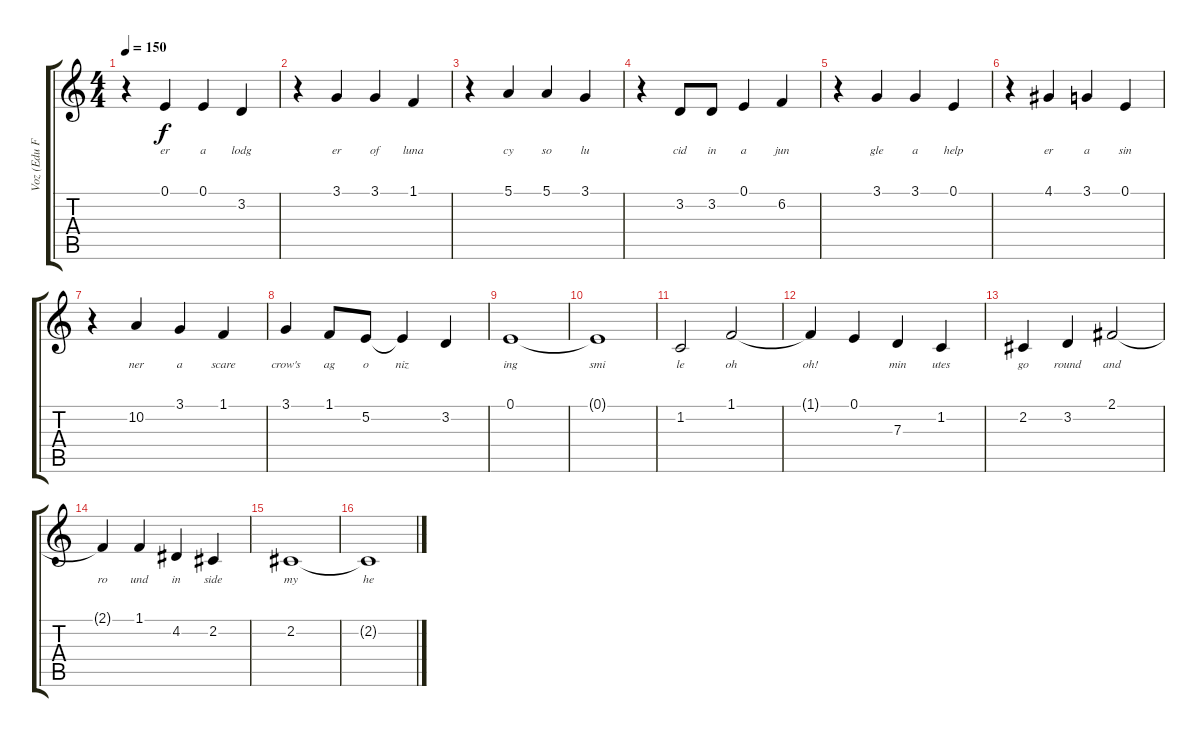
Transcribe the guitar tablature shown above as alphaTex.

\track ("Voz (Edu Falaschi)" "Voz (Edu F") {instrument oboe}
\staff {score tabs}
\tuning (E4 B3 G3 D3 A2 E2) {hide}
\ts (4 4)
\tempo 150
\clef g2
\ks c
r.4{dy f} 0.1.4{lyrics (0 "er") lyrics (1 "") lyrics (2 "") lyrics (3 "") lyrics (4 "")} 0.1.4{lyrics (0 "a") lyrics (1 "") lyrics (2 "") lyrics (3 "") lyrics (4 "")} 3.2.4{lyrics (0 "lodg") lyrics (1 "") lyrics (2 "") lyrics (3 "") lyrics (4 "")} |
r.4 3.1.4{lyrics (0 "er") lyrics (1 "") lyrics (2 "") lyrics (3 "") lyrics (4 "")} 3.1.4{lyrics (0 "of") lyrics (1 "") lyrics (2 "") lyrics (3 "") lyrics (4 "")} 1.1.4{lyrics (0 "luna") lyrics (1 "") lyrics (2 "") lyrics (3 "") lyrics (4 "")} |
r.4 5.1.4{lyrics (0 "cy") lyrics (1 "") lyrics (2 "") lyrics (3 "") lyrics (4 "")} 5.1.4{lyrics (0 "so") lyrics (1 "") lyrics (2 "") lyrics (3 "") lyrics (4 "")} 3.1.4{lyrics (0 "lu") lyrics (1 "") lyrics (2 "") lyrics (3 "") lyrics (4 "")} |
r.4 3.2.8{lyrics (0 "cid") lyrics (1 "") lyrics (2 "") lyrics (3 "") lyrics (4 "")} 3.2.8{lyrics (0 "in") lyrics (1 "") lyrics (2 "") lyrics (3 "") lyrics (4 "")} 0.1.4{lyrics (0 "a") lyrics (1 "") lyrics (2 "") lyrics (3 "") lyrics (4 "")} 6.2.4{lyrics (0 "jun") lyrics (1 "") lyrics (2 "") lyrics (3 "") lyrics (4 "")} |
r.4 3.1.4{lyrics (0 "gle") lyrics (1 "") lyrics (2 "") lyrics (3 "") lyrics (4 "")} 3.1.4{lyrics (0 "a") lyrics (1 "") lyrics (2 "") lyrics (3 "") lyrics (4 "")} 0.1.4{lyrics (0 "help") lyrics (1 "") lyrics (2 "") lyrics (3 "") lyrics (4 "")} |
r.4 4.1.4{lyrics (0 "er") lyrics (1 "") lyrics (2 "") lyrics (3 "") lyrics (4 "")} 3.1.4{lyrics (0 "a") lyrics (1 "") lyrics (2 "") lyrics (3 "") lyrics (4 "")} 0.1.4{lyrics (0 "sin") lyrics (1 "") lyrics (2 "") lyrics (3 "") lyrics (4 "")} |
r.4 10.2.4{lyrics (0 "ner") lyrics (1 "") lyrics (2 "") lyrics (3 "") lyrics (4 "")} 3.1.4{lyrics (0 "a") lyrics (1 "") lyrics (2 "") lyrics (3 "") lyrics (4 "")} 1.1.4{lyrics (0 "scare") lyrics (1 "") lyrics (2 "") lyrics (3 "") lyrics (4 "")} |
3.1.4{lyrics (0 "crow's") lyrics (1 "") lyrics (2 "") lyrics (3 "") lyrics (4 "")} 1.1.8{lyrics (0 "ag") lyrics (1 "") lyrics (2 "") lyrics (3 "") lyrics (4 "")} 5.2.8{lyrics (0 "o") lyrics (1 "") lyrics (2 "") lyrics (3 "") lyrics (4 "")} 5.2{t}.4{lyrics (0 "niz") lyrics (1 "") lyrics (2 "") lyrics (3 "") lyrics (4 "")} 3.2.4{lyrics (0 "") lyrics (1 "") lyrics (2 "") lyrics (3 "") lyrics (4 "")} |
0.1.1{lyrics (0 "ing") lyrics (1 "") lyrics (2 "") lyrics (3 "") lyrics (4 "")} |
0.1{t}.1{lyrics (0 "smi") lyrics (1 "") lyrics (2 "") lyrics (3 "") lyrics (4 "")} |
1.2.2{lyrics (0 "le") lyrics (1 "") lyrics (2 "") lyrics (3 "") lyrics (4 "")} 1.1.2{lyrics (0 "oh") lyrics (1 "") lyrics (2 "") lyrics (3 "") lyrics (4 "")} |
1.1{t}.4{lyrics (0 "oh!") lyrics (1 "") lyrics (2 "") lyrics (3 "") lyrics (4 "")} 0.1.4{lyrics (0 "") lyrics (1 "") lyrics (2 "") lyrics (3 "") lyrics (4 "")} 7.3.4{lyrics (0 "min") lyrics (1 "") lyrics (2 "") lyrics (3 "") lyrics (4 "")} 1.2.4{lyrics (0 "utes") lyrics (1 "") lyrics (2 "") lyrics (3 "") lyrics (4 "")} |
2.2.4{lyrics (0 "go") lyrics (1 "") lyrics (2 "") lyrics (3 "") lyrics (4 "")} 3.2.4{lyrics (0 "round") lyrics (1 "") lyrics (2 "") lyrics (3 "") lyrics (4 "")} 2.1.2{lyrics (0 "and") lyrics (1 "") lyrics (2 "") lyrics (3 "") lyrics (4 "")} |
2.1{t}.4{lyrics (0 "ro") lyrics (1 "") lyrics (2 "") lyrics (3 "") lyrics (4 "")} 1.1.4{lyrics (0 "und") lyrics (1 "") lyrics (2 "") lyrics (3 "") lyrics (4 "")} 4.2.4{lyrics (0 "in") lyrics (1 "") lyrics (2 "") lyrics (3 "") lyrics (4 "")} 2.2.4{lyrics (0 "side") lyrics (1 "") lyrics (2 "") lyrics (3 "") lyrics (4 "")} |
2.2.1{lyrics (0 "my") lyrics (1 "") lyrics (2 "") lyrics (3 "") lyrics (4 "")} |
2.2{t}.1{lyrics (0 "he") lyrics (1 "") lyrics (2 "") lyrics (3 "") lyrics (4 "")}
